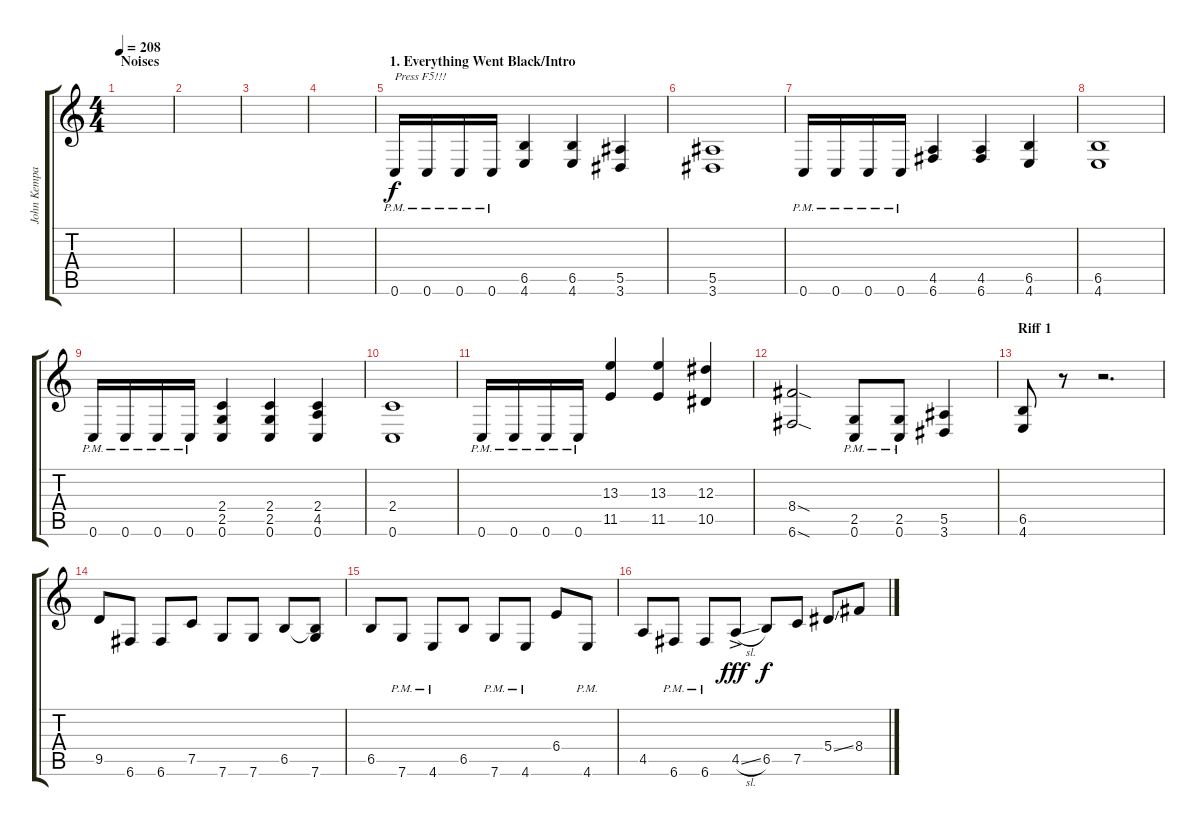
\track ("John Kempainen (Rhythm Guitar)" "John Kempa") {instrument distortionguitar}
\staff {score tabs}
\tuning (C4 G3 Eb3 Bb2 F2 C2) {hide}
\ts (4 4)
\section ("" "Noises")
\tempo 208
\clef g2
\ks c
|
|
|
|
\section ("" "1. Everything Went Black/Intro")
0.6{pm}.16{txt "Press F5!!!"} 0.6{pm}.16 0.6{pm}.16 0.6{pm}.16 (6.5 4.6).4 (6.5 4.6).4 (5.5 3.6).4 |
(5.5 3.6).1 |
0.6{pm}.16 0.6{pm}.16 0.6{pm}.16 0.6{pm}.16 (4.5 6.6).4 (4.5 6.6).4 (6.5 4.6).4 |
(6.5 4.6).1 |
0.6{pm}.16 0.6{pm}.16 0.6{pm}.16 0.6{pm}.16 (2.4 2.5 0.6).4 (2.4 2.5 0.6).4 (2.4 4.5 0.6).4 |
(2.4 0.6).1 |
0.6{pm}.16 0.6{pm}.16 0.6{pm}.16 0.6{pm}.16 (13.3 11.5).4 (13.3 11.5).4 (12.3 10.5).4 |
(8.4{sod} 6.6{sod}).2 (2.5{pm} 0.6{pm}).8 (2.5{pm} 0.6{pm}).8 (5.5 3.6).4 |
\section ("" "Riff 1")
(6.5 4.6).8 r.8 r.2{d} |
9.5.8 6.6.8 6.6.8 7.5.8 7.6.8 7.6.8 6.5.8 (6.5{t} 7.6).8 |
6.5.8 7.6{pm}.8 4.6{pm}.8 6.5.8 7.6{pm}.8 4.6{pm}.8 6.4.8 4.6{pm}.8 |
4.5.8 6.6{pm}.8 6.6{pm}.8 4.5{sl ac}.8{dy fff} 6.5.8{dy f} 7.5.8 5.4{ss}.8 8.4.8
